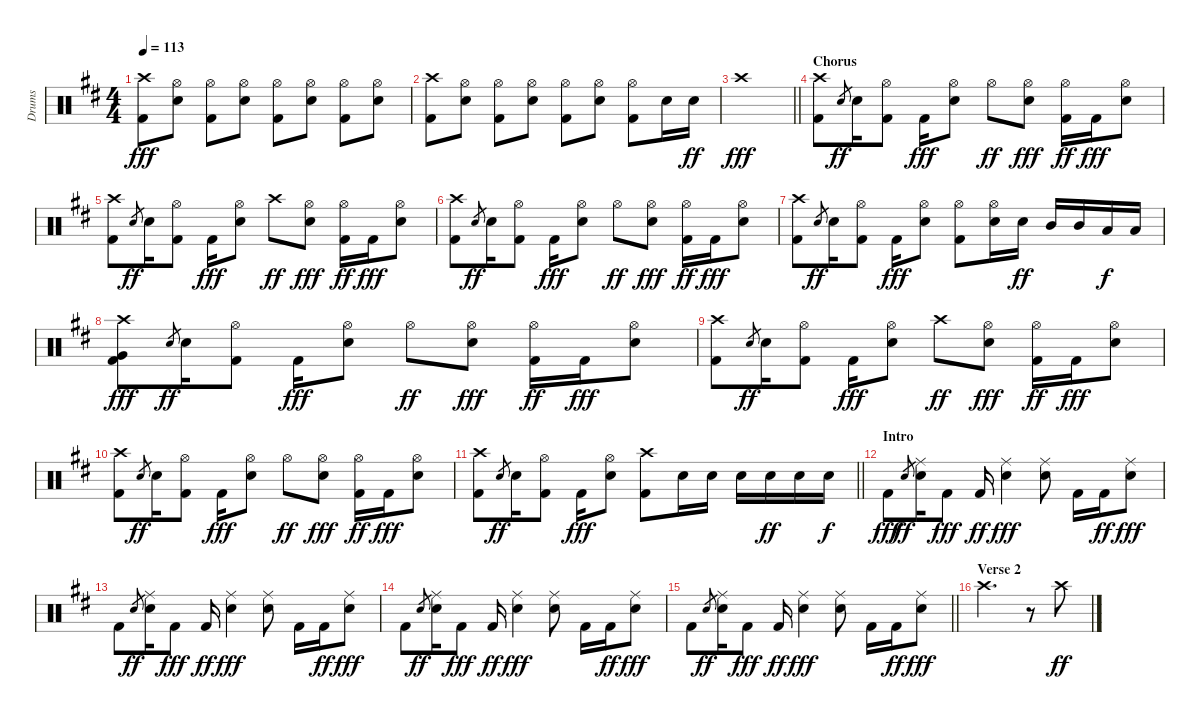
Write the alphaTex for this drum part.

\track ("Drums" "Drums") {instrument percussion}
\staff {score}
\articulation defaults
\ts (4 4)
\tempo 113
\clef neutral
\ks d
("Crash high (hit)" "Kick (hit) 2").8{dy fff} ("Hi-Hat (open)" "Snare (hit) 2").8 ("Hi-Hat (open)" "Kick (hit) 2").8 ("Hi-Hat (open)" "Snare (hit) 2").8 ("Hi-Hat (open)" "Kick (hit) 2").8 ("Hi-Hat (open)" "Snare (hit) 2").8 ("Hi-Hat (open)" "Kick (hit) 2").8 ("Hi-Hat (open)" "Snare (hit) 2").8 |
("Crash high (hit)" "Kick (hit) 2").8 ("Hi-Hat (open)" "Snare (hit) 2").8 ("Hi-Hat (open)" "Kick (hit) 2").8 ("Hi-Hat (open)" "Snare (hit) 2").8 ("Hi-Hat (open)" "Kick (hit) 2").8 ("Hi-Hat (open)" "Snare (hit) 2").8 ("Hi-Hat (open)" "Kick (hit) 2").8 "Snare (hit) 2".16 "Snare (hit) 2".16{dy ff} |
\barLineRight lightlight "Crash high (hit)".1{dy fff}
|
\section ("" "Chorus")
("Crash high (hit)" "Kick (hit) 2").8 "Electric Snare (hit)".8{gr dy ff} "Snare (hit) 2".16 ("Hi-Hat (open)" "Kick (hit) 2").8 "Kick (hit) 2".16{dy fff} ("Hi-Hat (open)" "Snare (hit) 2").8 "Hi-Hat (open)".8{dy ff} ("Hi-Hat (open)" "Snare (hit) 2").8{dy fff} ("Hi-Hat (open)" "Kick (hit) 2").16{dy ff} "Kick (hit) 2".16{dy fff} ("Hi-Hat (open)" "Snare (hit) 2").8 |
("Crash high (hit)" "Kick (hit) 2").8 "Electric Snare (hit)".8{gr dy ff} "Snare (hit) 2".16 ("Hi-Hat (open)" "Kick (hit) 2").8 "Kick (hit) 2".16{dy fff} ("Hi-Hat (open)" "Snare (hit) 2").8 "Crash high (hit)".8{dy ff} ("Hi-Hat (open)" "Snare (hit) 2").8{dy fff} ("Hi-Hat (open)" "Kick (hit) 2").16{dy ff} "Kick (hit) 2".16{dy fff} ("Hi-Hat (open)" "Snare (hit) 2").8 |
("Crash high (hit)" "Kick (hit) 2").8 "Electric Snare (hit)".8{gr dy ff} "Snare (hit) 2".16 ("Hi-Hat (open)" "Kick (hit) 2").8 "Kick (hit) 2".16{dy fff} ("Hi-Hat (open)" "Snare (hit) 2").8 "Hi-Hat (open)".8{dy ff} ("Hi-Hat (open)" "Snare (hit) 2").8{dy fff} ("Hi-Hat (open)" "Kick (hit) 2").16{dy ff} "Kick (hit) 2".16{dy fff} ("Hi-Hat (open)" "Snare (hit) 2").8 |
("Crash high (hit)" "Kick (hit) 2").8 "Electric Snare (hit)".8{gr dy ff} "Snare (hit) 2".16 ("Hi-Hat (open)" "Kick (hit) 2").8 "Kick (hit) 2".16{dy fff} ("Hi-Hat (open)" "Snare (hit) 2").8 ("Hi-Hat (open)" "Kick (hit) 2").8 ("Hi-Hat (open)" "Snare (hit) 2").16 "Snare (hit) 2".16{dy ff} "Mid Tom (hit)".16 "Mid Tom (hit)".16 "Low Tom (hit)".16{dy f} "Low Tom (hit)".16 |
("Crash high (hit)" "Very Low Tom (hit)" "Kick (hit) 2").8{dy fff} "Electric Snare (hit)".8{gr dy ff} "Snare (hit) 2".16 ("Hi-Hat (open)" "Kick (hit) 2").8 "Kick (hit) 2".16{dy fff} ("Hi-Hat (open)" "Snare (hit) 2").8 "Hi-Hat (open)".8{dy ff} ("Hi-Hat (open)" "Snare (hit) 2").8{dy fff} ("Hi-Hat (open)" "Kick (hit) 2").16{dy ff} "Kick (hit) 2".16{dy fff} ("Hi-Hat (open)" "Snare (hit) 2").8 |
("Crash high (hit)" "Kick (hit) 2").8 "Electric Snare (hit)".8{gr dy ff} "Electric Snare (hit)".16 ("Hi-Hat (open)" "Kick (hit) 2").8 "Kick (hit) 2".16{dy fff} ("Hi-Hat (open)" "Snare (hit) 2").8 "Crash high (hit)".8{dy ff} ("Hi-Hat (open)" "Snare (hit) 2").8{dy fff} ("Hi-Hat (open)" "Kick (hit) 2").16{dy ff} "Kick (hit) 2".16{dy fff} ("Hi-Hat (open)" "Snare (hit) 2").8 |
("Crash high (hit)" "Kick (hit) 2").8 "Electric Snare (hit)".8{gr dy ff} "Snare (hit) 2".16 ("Hi-Hat (open)" "Kick (hit) 2").8 "Kick (hit) 2".16{dy fff} ("Hi-Hat (open)" "Snare (hit) 2").8 "Hi-Hat (open)".8{dy ff} ("Hi-Hat (open)" "Snare (hit) 2").8{dy fff} ("Hi-Hat (open)" "Kick (hit) 2").16{dy ff} "Kick (hit) 2".16{dy fff} ("Hi-Hat (open)" "Snare (hit) 2").8 |
\barLineRight lightlight
("Crash high (hit)" "Kick (hit) 2").8 "Electric Snare (hit)".8{gr dy ff} "Snare (hit) 2".16 ("Hi-Hat (open)" "Kick (hit) 2").8 "Kick (hit) 2".16{dy fff} ("Hi-Hat (open)" "Snare (hit) 2").8 ("Crash high (hit)" "Kick (hit) 2").8 "Snare (hit) 2".16 "Snare (hit) 2".16 "Snare (hit) 2".16 "Snare (hit) 2".16{dy ff} "Snare (hit) 2".16 "Snare (hit) 2".16{dy f} |
\section ("" "Intro")
"Kick (hit) 2".8{dy fff} "Electric Snare (hit)".8{gr dy ff} ("Ride (middle)" "Snare (hit) 2").16 "Kick (hit) 2".8{dy fff} "Kick (hit) 2".16{dy ff} ("Ride (middle)" "Snare (hit) 2").4{dy fff} ("Ride (middle)" "Snare (hit) 2").8 "Kick (hit) 2".16 "Kick (hit) 2".16{dy ff} ("Ride (middle)" "Snare (hit) 2").8{dy fff} |
"Kick (hit) 2".8 "Electric Snare (hit)".8{gr dy ff} ("Ride (middle)" "Snare (hit) 2").16 "Kick (hit) 2".8{dy fff} "Kick (hit) 2".16{dy ff} ("Ride (middle)" "Snare (hit) 2").4{dy fff} ("Ride (middle)" "Snare (hit) 2").8 "Kick (hit) 2".16 "Kick (hit) 2".16{dy ff} ("Ride (middle)" "Snare (hit) 2").8{dy fff} |
"Kick (hit) 2".8 "Electric Snare (hit)".8{gr dy ff} ("Ride (middle)" "Snare (hit) 2").16 "Kick (hit) 2".8{dy fff} "Kick (hit) 2".16{dy ff} ("Ride (middle)" "Snare (hit) 2").4{dy fff} ("Ride (middle)" "Snare (hit) 2").8 "Kick (hit) 2".16 "Kick (hit) 2".16{dy ff} ("Ride (middle)" "Snare (hit) 2").8{dy fff} |
\barLineRight lightlight "Kick (hit) 2".8 "Electric Snare (hit)".8{gr dy ff}
("Ride (middle)" "Snare (hit) 2").16 "Kick (hit) 2".8{dy fff} "Kick (hit) 2".16{dy ff} ("Ride (middle)" "Snare (hit) 2").4{dy fff} ("Ride (middle)" "Snare (hit) 2").8 "Kick (hit) 2".16 "Kick (hit) 2".16{dy ff} ("Ride (middle)" "Snare (hit) 2").8{dy fff} |
\section ("" "Verse 2")
"Crash high (hit)".2{d} r.8 "Crash high (hit)".8{dy ff}
